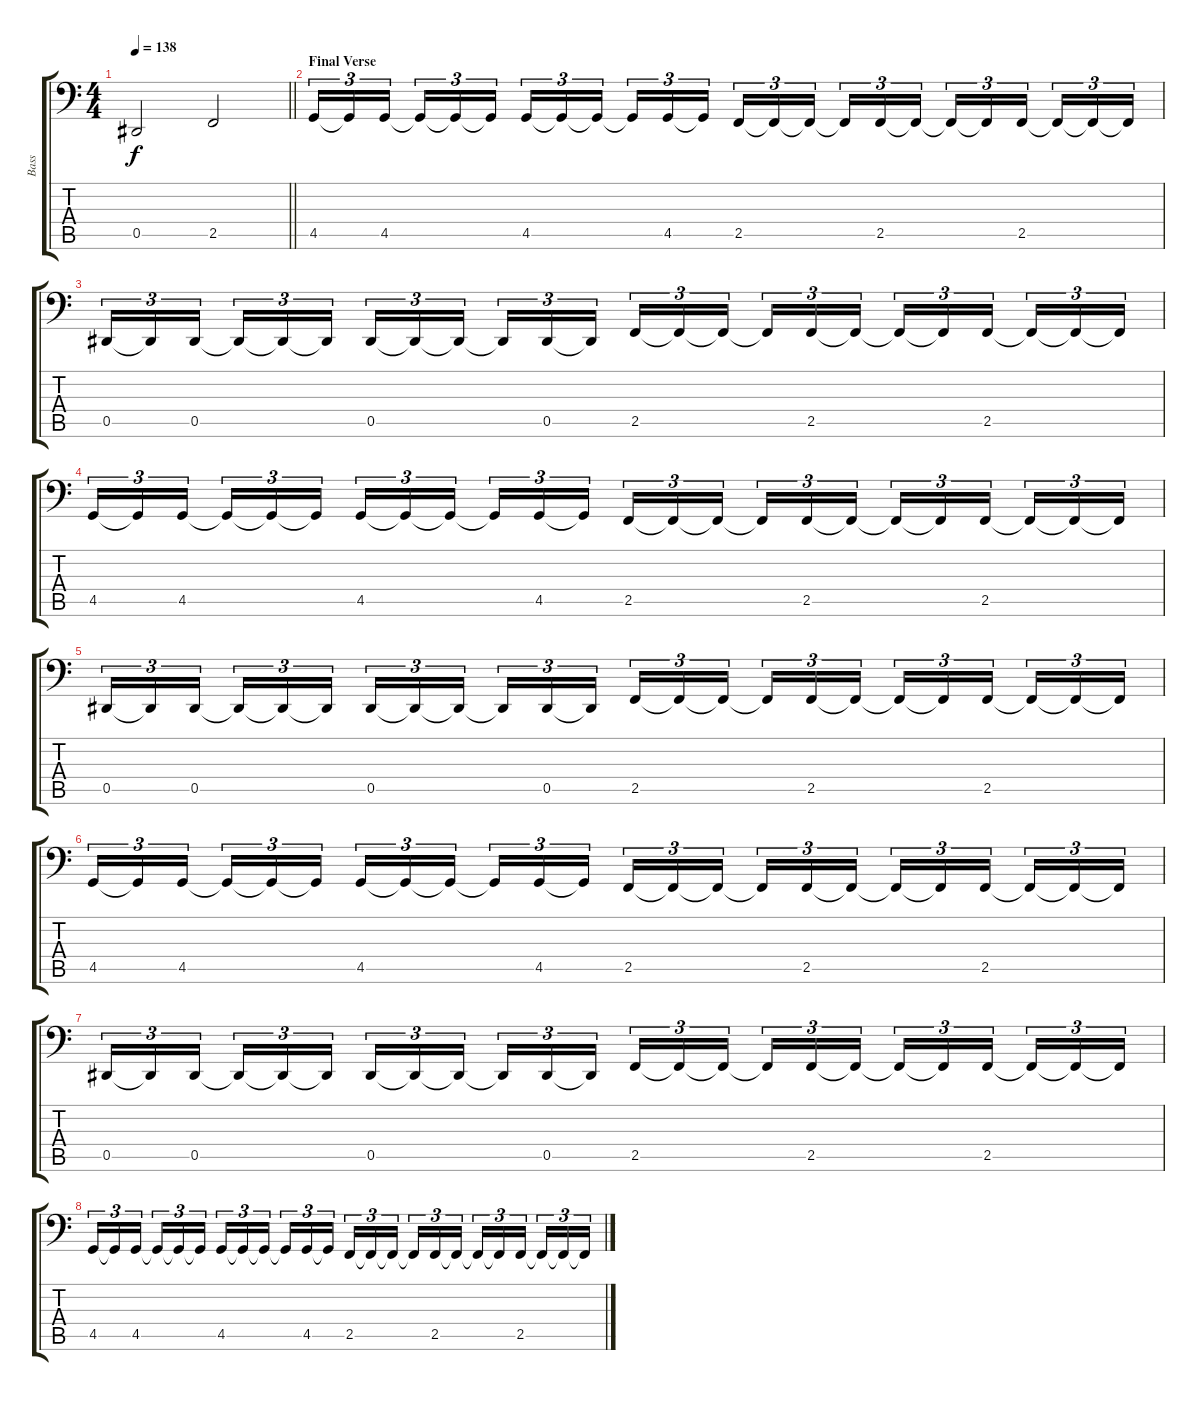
\track ("Bass" "Bass") {instrument electricbassfinger}
\staff {score tabs}
\tuning (B2 Gb2 Db2 Ab1 Eb1 Bb0) {hide}
\ts (4 4)
\tempo 138
\clef f4
\barLineRight lightlight
\ks c
0.5.2{dy f} 2.5.2 |
\section ("" "Final Verse")
4.5.16{tu (3 2)} 4.5{t}.16{tu (3 2)} 4.5.16{tu (3 2)} 4.5{t}.16{tu (3 2)} 4.5{t}.16{tu (3 2)} 4.5{t}.16{tu (3 2)} 4.5.16{tu (3 2)} 4.5{t}.16{tu (3 2)} 4.5{t}.16{tu (3 2)} 4.5{t}.16{tu (3 2)} 4.5.16{tu (3 2)} 4.5{t}.16{tu (3 2)} 2.5.16{tu (3 2)} 2.5{t}.16{tu (3 2)} 2.5{t}.16{tu (3 2)} 2.5{t}.16{tu (3 2)} 2.5.16{tu (3 2)} 2.5{t}.16{tu (3 2)} 2.5{t}.16{tu (3 2)} 2.5{t}.16{tu (3 2)} 2.5.16{tu (3 2)} 2.5{t}.16{tu (3 2)} 2.5{t}.16{tu (3 2)} 2.5{t}.16{tu (3 2)} |
0.5.16{tu (3 2)} 0.5{t}.16{tu (3 2)} 0.5.16{tu (3 2)} 0.5{t}.16{tu (3 2)} 0.5{t}.16{tu (3 2)} 0.5{t}.16{tu (3 2)} 0.5.16{tu (3 2)} 0.5{t}.16{tu (3 2)} 0.5{t}.16{tu (3 2)} 0.5{t}.16{tu (3 2)} 0.5.16{tu (3 2)} 0.5{t}.16{tu (3 2)} 2.5.16{tu (3 2)} 2.5{t}.16{tu (3 2)} 2.5{t}.16{tu (3 2)} 2.5{t}.16{tu (3 2)} 2.5.16{tu (3 2)} 2.5{t}.16{tu (3 2)} 2.5{t}.16{tu (3 2)} 2.5{t}.16{tu (3 2)} 2.5.16{tu (3 2)} 2.5{t}.16{tu (3 2)} 2.5{t}.16{tu (3 2)} 2.5{t}.16{tu (3 2)} |
4.5.16{tu (3 2)} 4.5{t}.16{tu (3 2)} 4.5.16{tu (3 2)} 4.5{t}.16{tu (3 2)} 4.5{t}.16{tu (3 2)} 4.5{t}.16{tu (3 2)} 4.5.16{tu (3 2)} 4.5{t}.16{tu (3 2)} 4.5{t}.16{tu (3 2)} 4.5{t}.16{tu (3 2)} 4.5.16{tu (3 2)} 4.5{t}.16{tu (3 2)} 2.5.16{tu (3 2)} 2.5{t}.16{tu (3 2)} 2.5{t}.16{tu (3 2)} 2.5{t}.16{tu (3 2)} 2.5.16{tu (3 2)} 2.5{t}.16{tu (3 2)} 2.5{t}.16{tu (3 2)} 2.5{t}.16{tu (3 2)} 2.5.16{tu (3 2)} 2.5{t}.16{tu (3 2)} 2.5{t}.16{tu (3 2)} 2.5{t}.16{tu (3 2)} |
0.5.16{tu (3 2)} 0.5{t}.16{tu (3 2)} 0.5.16{tu (3 2)} 0.5{t}.16{tu (3 2)} 0.5{t}.16{tu (3 2)} 0.5{t}.16{tu (3 2)} 0.5.16{tu (3 2)} 0.5{t}.16{tu (3 2)} 0.5{t}.16{tu (3 2)} 0.5{t}.16{tu (3 2)} 0.5.16{tu (3 2)} 0.5{t}.16{tu (3 2)} 2.5.16{tu (3 2)} 2.5{t}.16{tu (3 2)} 2.5{t}.16{tu (3 2)} 2.5{t}.16{tu (3 2)} 2.5.16{tu (3 2)} 2.5{t}.16{tu (3 2)} 2.5{t}.16{tu (3 2)} 2.5{t}.16{tu (3 2)} 2.5.16{tu (3 2)} 2.5{t}.16{tu (3 2)} 2.5{t}.16{tu (3 2)} 2.5{t}.16{tu (3 2)} |
4.5.16{tu (3 2)} 4.5{t}.16{tu (3 2)} 4.5.16{tu (3 2)} 4.5{t}.16{tu (3 2)} 4.5{t}.16{tu (3 2)} 4.5{t}.16{tu (3 2)} 4.5.16{tu (3 2)} 4.5{t}.16{tu (3 2)} 4.5{t}.16{tu (3 2)} 4.5{t}.16{tu (3 2)} 4.5.16{tu (3 2)} 4.5{t}.16{tu (3 2)} 2.5.16{tu (3 2)} 2.5{t}.16{tu (3 2)} 2.5{t}.16{tu (3 2)} 2.5{t}.16{tu (3 2)} 2.5.16{tu (3 2)} 2.5{t}.16{tu (3 2)} 2.5{t}.16{tu (3 2)} 2.5{t}.16{tu (3 2)} 2.5.16{tu (3 2)} 2.5{t}.16{tu (3 2)} 2.5{t}.16{tu (3 2)} 2.5{t}.16{tu (3 2)} |
0.5.16{tu (3 2)} 0.5{t}.16{tu (3 2)} 0.5.16{tu (3 2)} 0.5{t}.16{tu (3 2)} 0.5{t}.16{tu (3 2)} 0.5{t}.16{tu (3 2)} 0.5.16{tu (3 2)} 0.5{t}.16{tu (3 2)} 0.5{t}.16{tu (3 2)} 0.5{t}.16{tu (3 2)} 0.5.16{tu (3 2)} 0.5{t}.16{tu (3 2)} 2.5.16{tu (3 2)} 2.5{t}.16{tu (3 2)} 2.5{t}.16{tu (3 2)} 2.5{t}.16{tu (3 2)} 2.5.16{tu (3 2)} 2.5{t}.16{tu (3 2)} 2.5{t}.16{tu (3 2)} 2.5{t}.16{tu (3 2)} 2.5.16{tu (3 2)} 2.5{t}.16{tu (3 2)} 2.5{t}.16{tu (3 2)} 2.5{t}.16{tu (3 2)} |
4.5.16{tu (3 2)} 4.5{t}.16{tu (3 2)} 4.5.16{tu (3 2)} 4.5{t}.16{tu (3 2)} 4.5{t}.16{tu (3 2)} 4.5{t}.16{tu (3 2)} 4.5.16{tu (3 2)} 4.5{t}.16{tu (3 2)} 4.5{t}.16{tu (3 2)} 4.5{t}.16{tu (3 2)} 4.5.16{tu (3 2)} 4.5{t}.16{tu (3 2)} 2.5.16{tu (3 2)} 2.5{t}.16{tu (3 2)} 2.5{t}.16{tu (3 2)} 2.5{t}.16{tu (3 2)} 2.5.16{tu (3 2)} 2.5{t}.16{tu (3 2)} 2.5{t}.16{tu (3 2)} 2.5{t}.16{tu (3 2)} 2.5.16{tu (3 2)} 2.5{t}.16{tu (3 2)} 2.5{t}.16{tu (3 2)} 2.5{t}.16{tu (3 2)}
